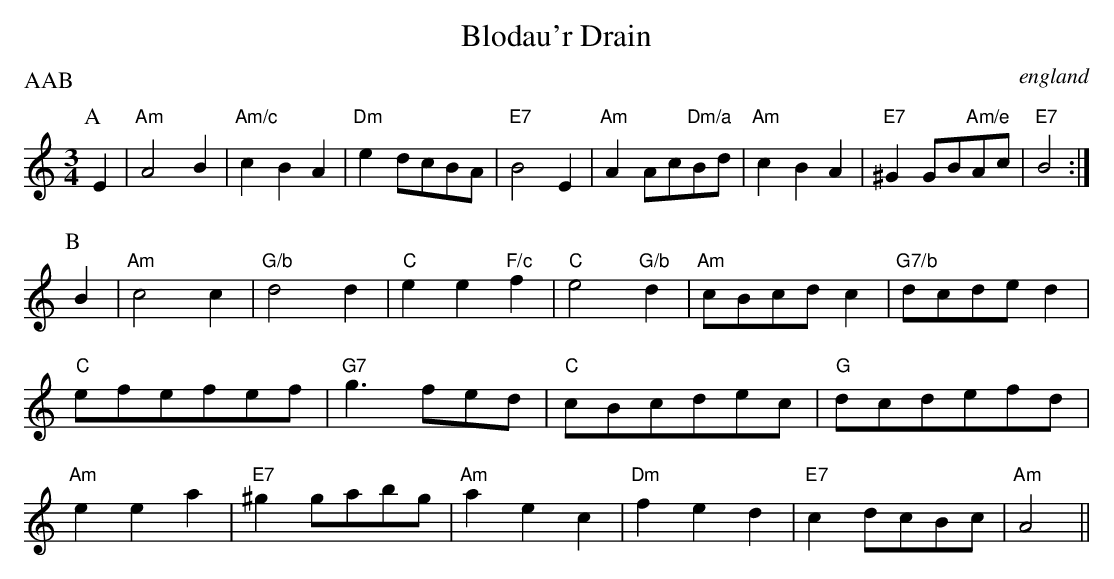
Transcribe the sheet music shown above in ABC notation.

X:1
T:Blodau'r Drain
O:england
P:AAB
M:3/4
L:1/4
K:Am
P:A
E|"Am"A2B|"Am/c"cBA|"Dm"ed/2c/2B/2A/2|"E7"B2E|"Am"AA/2c/2"Dm/a"B/2d/2|"Am"cBA|\
"E7"^GG/2B/2"Am/e"A/2c/2|"E7"B2:|
P:B
B|"Am"c2c|"G/b"d2d|"C"ee"F/c"f|"C"e2"G/b"d|"Am"c/2B/2c/2d/2c|\
"G7/b"d/2c/2d/2e/2d|
"C"e/2f/2e/2f/2e/2f/2|"G7"g3/2f/2e/2d/2|"C"c/2B/2c/2d/2e/2c/2|\
"G"d/2c/2d/2e/2f/2d/2|
"Am"eea|"E7"^gg/2a/2b/2g/2|"Am"aec|"Dm"fed|"E7"cd/2c/2B/2c/2|"Am"A2||
